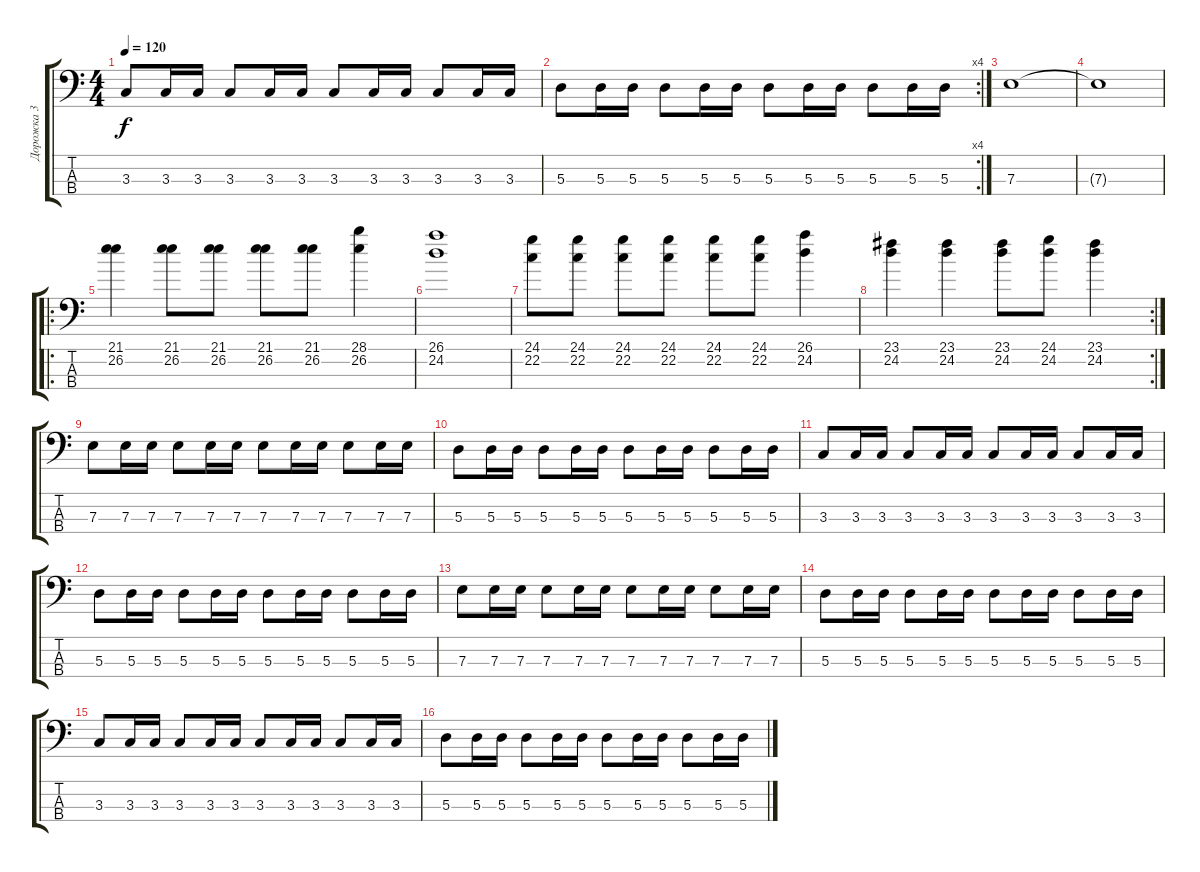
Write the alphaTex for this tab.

\track ("Дорожка 3" "Дорожка 3") {instrument electricbasspick}
\staff {score tabs}
\tuning (G2 D2 A1 E1) {hide}
\ts (4 4)
\tempo 120
\clef f4
\ks c
3.3.8{dy f} 3.3.16 3.3.16 3.3.8 3.3.16 3.3.16 3.3.8 3.3.16 3.3.16 3.3.8 3.3.16 3.3.16 |
\rc 4
5.3.8 5.3.16 5.3.16 5.3.8 5.3.16 5.3.16 5.3.8 5.3.16 5.3.16 5.3.8 5.3.16 5.3.16 |
7.3.1 |
7.3{t}.1 |
\ro
(21.1 26.2).4 (21.1 26.2).8 (21.1 26.2).8 (21.1 26.2).8 (21.1 26.2).8 (28.1 26.2).4 |
(26.1 24.2).1 |
(24.1 22.2).8 (24.1 22.2).8 (24.1 22.2).8 (24.1 22.2).8 (24.1 22.2).8 (24.1 22.2).8 (26.1 24.2).4 |
\rc 2
(23.1 24.2).4 (23.1 24.2).4 (23.1 24.2).8 (24.1 24.2).8 (23.1 24.2).4 |
7.3.8 7.3.16 7.3.16 7.3.8 7.3.16 7.3.16 7.3.8 7.3.16 7.3.16 7.3.8 7.3.16 7.3.16 |
5.3.8 5.3.16 5.3.16 5.3.8 5.3.16 5.3.16 5.3.8 5.3.16 5.3.16 5.3.8 5.3.16 5.3.16 |
3.3.8 3.3.16 3.3.16 3.3.8 3.3.16 3.3.16 3.3.8 3.3.16 3.3.16 3.3.8 3.3.16 3.3.16 |
5.3.8 5.3.16 5.3.16 5.3.8 5.3.16 5.3.16 5.3.8 5.3.16 5.3.16 5.3.8 5.3.16 5.3.16 |
7.3.8 7.3.16 7.3.16 7.3.8 7.3.16 7.3.16 7.3.8 7.3.16 7.3.16 7.3.8 7.3.16 7.3.16 |
5.3.8 5.3.16 5.3.16 5.3.8 5.3.16 5.3.16 5.3.8 5.3.16 5.3.16 5.3.8 5.3.16 5.3.16 |
3.3.8 3.3.16 3.3.16 3.3.8 3.3.16 3.3.16 3.3.8 3.3.16 3.3.16 3.3.8 3.3.16 3.3.16 |
5.3.8 5.3.16 5.3.16 5.3.8 5.3.16 5.3.16 5.3.8 5.3.16 5.3.16 5.3.8 5.3.16 5.3.16
